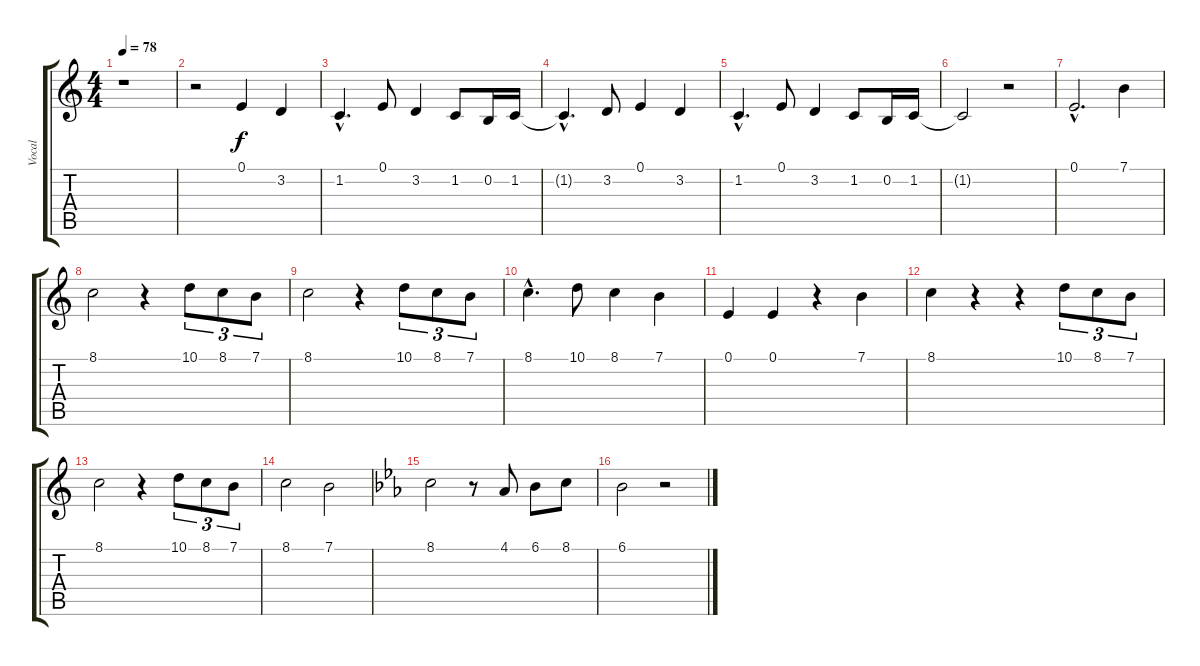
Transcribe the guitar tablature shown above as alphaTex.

\track ("Vocal" "Vocal") {instrument altosax}
\staff {score tabs}
\tuning (E4 B3 G3 D3 A2 E2) {hide}
\ts (4 4)
\tempo 78
\clef g2
\ks c
r.1{dy f} |
r.2 0.1.4 3.2.4 |
1.2{hac}.4{d} 0.1.8 3.2.4 1.2.8 0.2.16 1.2.16 |
1.2{hac t}.4{d} 3.2.8 0.1.4 3.2.4 |
1.2{hac}.4{d} 0.1.8 3.2.4 1.2.8 0.2.16 1.2.16 |
1.2{t}.2 r.2 |
0.1{hac}.2{d} 7.1.4 |
8.1.2 r.4 10.1.8{tu (3 2)} 8.1.8{tu (3 2)} 7.1.8{tu (3 2)} |
8.1.2 r.4 10.1.8{tu (3 2)} 8.1.8{tu (3 2)} 7.1.8{tu (3 2)} |
8.1{hac}.4{d} 10.1.8 8.1.4 7.1.4 |
0.1.4 0.1.4 r.4 7.1.4 |
8.1.4 r.4 r.4 10.1.8{tu (3 2)} 8.1.8{tu (3 2)} 7.1.8{tu (3 2)} |
8.1.2 r.4 10.1.8{tu (3 2)} 8.1.8{tu (3 2)} 7.1.8{tu (3 2)} |
8.1.2 7.1.2 |
\ks eb
8.1.2 r.8 4.1.8 6.1.8 8.1.8 |
6.1.2 r.2
